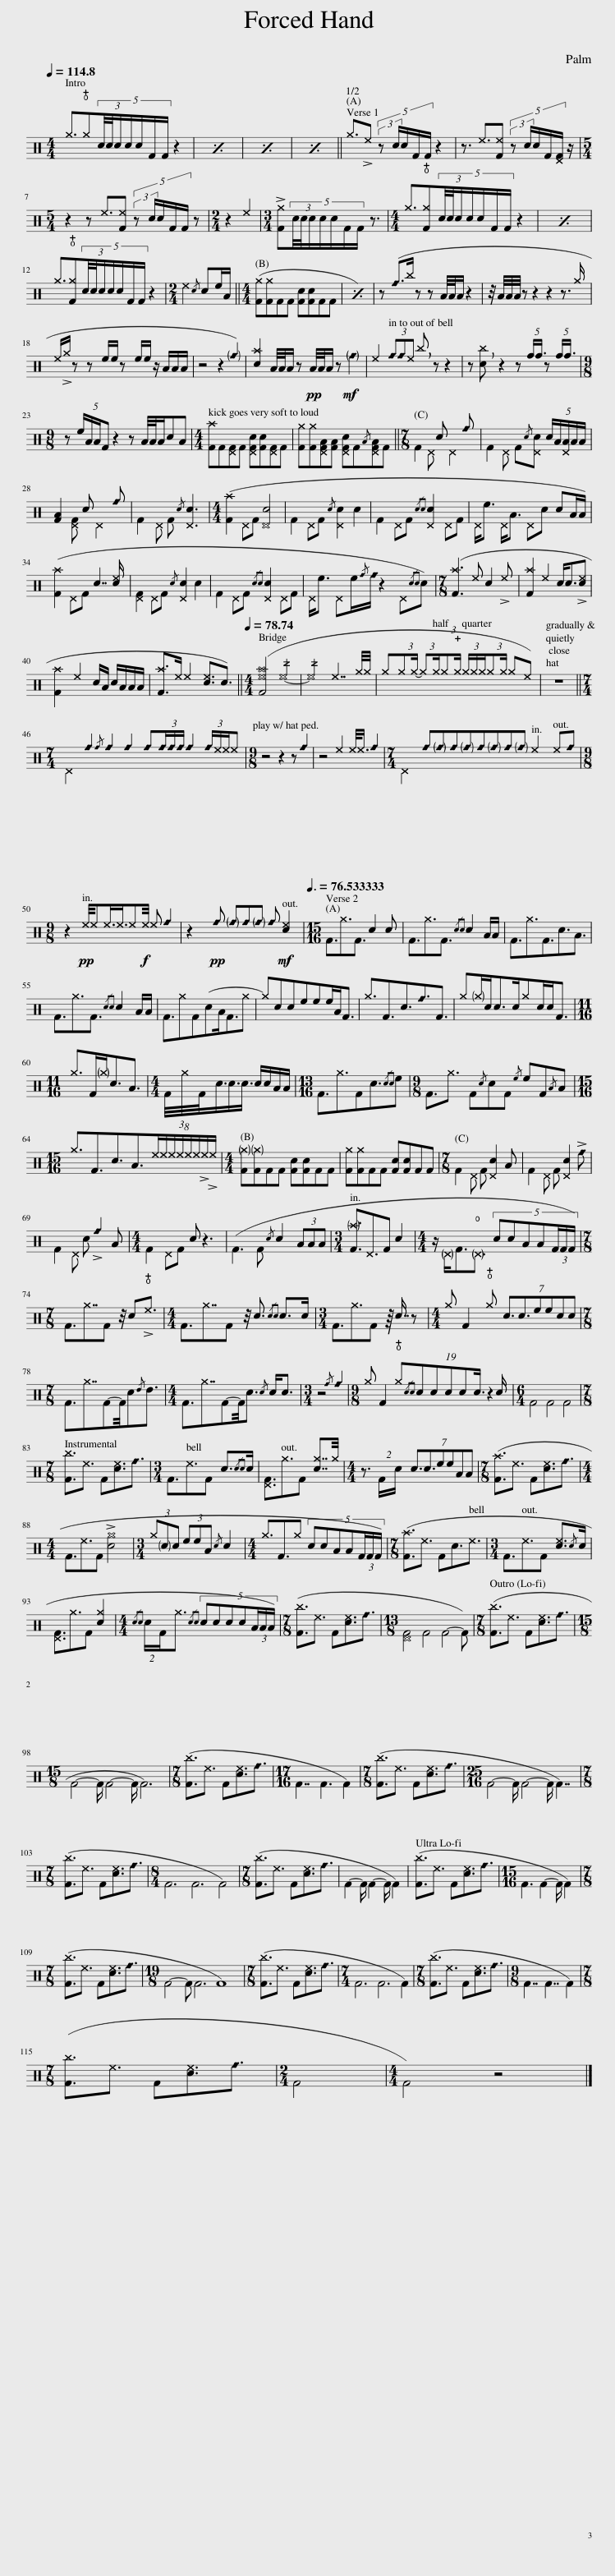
X:1
L:1/8
Q:1/4=114
M:4/4
I:linebreak $
K:C
V:1 perc
K:none
V:1
 ^g3/2!open!!plus!^g(15:14:7(1:1:4c/4c/4c/c/c/F/F/ z2 | x8 | x8 | x8 || ^g3/2!>!^e (15:14:5(1:1:2z c/c/F/F/ z2 | %5
 z3/2 ^e3/2[F^e] (15:14:5(1:1:2z c/c/F/[^DF]/ z/ |$[M:5/4] z2 z ^e3/2[F^e] (15:14:5(1:1:2z c/c/F/F/ z |[M:2/4] z2 ^e2 |[M:3/4] !>![F^g](15:14:7(1:1:4c/4c/4c/c/c/F/F/ z3/2 |[M:4/4] ^g3/2!open!!plus![F^g](15:14:7(1:1:4c/4c/4c/c/c/F/F/ z2 | %10
 x8 |$ ^g3/2!open!!plus![F^g](15:14:7(1:1:4c/4c/4c/c/c/F/F/ z2 |[M:2/4] ^e2{/c} ce/A/ ||[M:4/4] [F^g][F^g]FF [Fc][Fc]FF | x8 | %15
 z (_f>^b z z A/4A/4A/ z2 | z/4 A/4A/4A/4 z z2 z2 z3/2 ^g/ |$ ^e/!>!^g/ z z e/e/ z e/e/ z/ A/A/A/ | z4 z2 _f2) | [c^a]2 A/4A/4A/ z!pp! A/4A/4A/ z!mf! _f2 | %20
 ^e2 (3_f_f^e !breath!^b z z2 | z !breath![c^b] z2 z (5:4:2f/f3/4 z (5:4:2f/f3/4 |$[M:9/8] z (5:4:4e/A/A/F z2 z A/4A/4A/cA |[M:4/4] [F^a]F[^DF]F [^DFc][Fc][^DF]F | [F^g][F^g][^DFA][FA] [^DFc]F{/A}[^DFA]F || %25
[M:7/8] F2 ^D c ^D2 _f | F2 ^D F{/c}[^Dc] (5:4:5c/A/[^DA]/A/A/ |$ [FA]2 [^DF] c ^D2 _f | F2 ^D F{/c} [^Dc]3 |[M:4/4] ([F^a]2 ^DF [^Dc]4 | %30
 F2 ^DF{/c} [^Dc]2 c2 | F2 ^DF{/cc} [^Dc]2 ^DF | ^D<e ^D<A ^Dc cA/A/) |$ ([F^a]2 ^DF c7/2 [c^e]/ | [^DF]2 ^DF{/c} [^Dc]2 c2 | %35
 F2 ^DF{/cc} [^Dc]2 ^DF | ^D<e ^De/{/_f}_f/ z2 ^D{/cc}c) |[M:7/8] ([F^a]3 ^e c2 !>!^e | [F^a]2 ^e2 c<c!>![c^e] |$ [F^a]2 ^e2 c/A/ c/A/A/A/ | %40
 [F^a]>^e ^e2 [c^e]3/2c3/2) ||[M:4/4][Q:1/4=78] ([F^e^a]4 ^e4- | ^e4 ^e7/2 ^g/4^g/4 | ^g(3:2:2^g^g/- (3:2:2^g^g/(3:2:2^g!plus!^g/ (3^g/^g/^g/(3:2:2^g^g/ ^g^e) | z8 ||$ %45
[M:7/4] ^D2 _f2{/_f} _f2 _f2 _f(3_f/_f/_f/ _f2 (3_f/^e/^e/^e |[M:9/8] z4 z2 z _f2 | z4 ^e2 ^e/<^e/ _f2 |[M:7/4] ^D2 _f_f_f_f_f_f_f_f ^e2 ^e_f |$[M:9/8] z2!pp! ^e/4^e^e3/4^e3/4^e!f!^e/4 ^e _f2 | %50
 z2!pp! _f _f_f_f _f!mf! [c^e]2 |[M:15/16][Q:3/8=76] F3/2^g3/2F3/2 c2 c | F3/2^g3/2F3/2{/cc} c2 A/A/ | F3/2^g3/2F3/2c3/2A3/2 |$ F3/2^g3/2F3/2{/cc} c2 A/A/ | %55
 F3/2^gFcA<F^g- | ^gcceee/A<F | ^g3/2F3/2c3/2_f3/2F3/2 | ^g^g/c<cc/^gc/c<F |$[M:11/16] ^g>F^g<cA3/2 | %60
[M:4/4] (3:15:3F/4^g/4F/4c3/4c3/4c3/4 c/c/A/A/ |[M:13/16] F3/2^g3/2Fc3/2{/cc}e |[M:9/8] F3/2^g3/2 F{/c}cF{/e} eF{/A}A |$[M:15/16] ^g3/2F3/2c3/2A3/2(8:3:8^e/^e/^e/^e/^e/^e/!>!^e/!>!^e/ |[M:4/4] [F^g][F^g]FF [Fc][Fc]FF | %65
 [F^g][F^g]FF [Fc][Fc]FF |[M:7/8] F2 ^D F [^Dc]2 A | F2 ^D F [^Dc]2 !>!_f |$ F2 ^D c !>!_f2 A |[M:4/4] F2 ^DF c z3 | %70
 (F3 F{/c} c2 (3AAA |[M:3/4] [F^a]3/2^D3/2F c2 |[M:4/4] z/ ^D<F!open!^D3/2 (5:4:7ccAA(3F/F/F/) |$[M:7/8] F3/2^g7/4F z/4 c!>!!open!!plus!^e3/2 |[M:4/4] F3/2^g7/4F z/4 c3/2{/cc} c>c | %75
[M:3/4] F3/2^g3/2F z/8 c7/8 z |[M:4/4] ^g F2 !open!!plus!^g (7:4:6c3/2c3/2eecc |$[M:7/8] F3/2^g7/4F-F/4c{/d}d3/2 |[M:4/4] F3/2^g7/4F-F/4c3/2{/c} c<c |[M:3/4] z4{/_f} _f2 | %80
[M:9/8] ^g F2 !open!!plus!^g{/cc}(19:18:5ccccc3/4 z0 c/ |[M:6/4] F4 F4 F4 |$[M:7/8] [F^b]3/2^e3/2 F[c^e]3/2_f3/2 |[M:3/4] F3/2^e3/2F c3/2{/cc}c/ | [^DF]3/2^g3/2F [c^g]7/4^g/4 | %85
[M:4/4] z3/2 (2:5:2F/c/ (7:4:6c3/2c3/2eeAA |[M:7/8] ([F^a]3/2^e3/2 F[c^e]3/2_f3/2 |$[M:4/4] F3/2^e3/2F !>![c^g]4 |[M:3/4] (3^gcc (3eeA{/c} c2 |[M:4/4] ^g3/2F3/2^g (5:4:7ccAA(3F/F/F/) | %90
[M:7/8] ([F^a]3/2^e3/2 Fc3/2^e3/2 |[M:3/4] F3/2^e3/2F [c^e]3/2{/c}c/ |$ [^DF]3/2^g3/2F [c^g]2 |[M:4/4]{/cc} (2:5:2c/F/^g3/2{/cc} (5:4:7cccc(3A/A/A/) |[M:7/8] ([F^b]3/2^e3/2 F[c^e]3/2_f3/2 | %95
[M:13/8] [^DF]4 F4 F4- F) |[M:7/8] ([F^b]3/2^e3/2 F[c^e]3/2_f3/2 |$[M:15/8] F4- F/ F4- F/ F6) |[M:7/8] ([F^b]3/2^e3/2 F[c^e]3/2_f3/2 |[M:17/16] F7/2 F3 F2) | %100
[M:7/8] ([F^b]3/2^e3/2 F[c^e]3/2_f3/2 |[M:25/16] F4- F/ F4- F/ F7/2) |$[M:7/8] ([F^b]3/2^e3/2 F[c^e]3/2_f3/2 |[M:8/4] F6 F6 F4) |[M:7/8] ([F^b]3/2^e3/2 F[c^e]3/2_f3/2 | %105
 F2- F/ F2- F/ F2) | ([F^b]3/2^e3/2 F[c^e]3/2_f3/2 |[M:15/16] F3 F2- F/ F2) |$[M:7/8] ([F^b]3/2^e3/2 F[c^e]3/2_f3/2 |[M:19/8] F4- F F6 F8) | %110
[M:7/8] ([F^b]3/2^e3/2 F[c^e]3/2_f3/2 |[M:7/4] F6 F6 F2) |[M:7/8] ([F^b]3/2^e3/2 F[c^e]3/2_f3/2 |[M:9/8] F7/2 F7/2 F2) |$[M:7/8] ([F^b]3/2^e3/2 F[c^e]3/2_f3/2 | %115
[M:2/4] F4 |[M:4/4] F4) z4 |] %117
